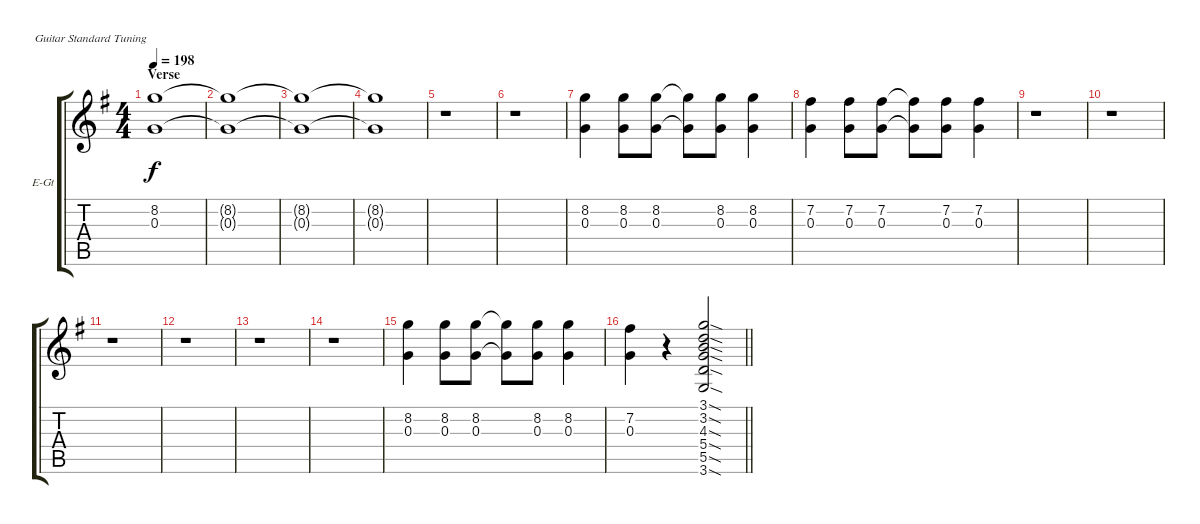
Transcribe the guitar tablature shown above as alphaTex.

\defaultSystemsLayout 4
\bracketExtendMode groupsimilarinstruments
\firstSystemTrackNameOrientation horizontal
\otherSystemsTrackNameOrientation horizontal
\track ("Guitar 1" "E-Gt") {instrument distortionguitar}
\staff {score tabs}
\tuning (E4 B3 G3 D3 A2 E2)
\ts (4 4)
\section ("" "Verse")
\tempo 198
\clef g2
\ks g
(8.2 0.3).1{dy f} |
(8.2{t} 0.3{t}).1 |
(8.2{t} 0.3{t}).1 |
(8.2{t} 0.3{t}).1 |
r.1 |
r.1 |
(8.2 0.3).4 (8.2 0.3).8 (8.2 0.3).8 (8.2{t} 0.3{t}).8 (8.2 0.3).8 (8.2 0.3).4 |
(7.2 0.3).4 (7.2 0.3).8 (7.2 0.3).8 (7.2{t} 0.3{t}).8 (7.2 0.3).8 (7.2 0.3).4 |
r.1 |
r.1 |
r.1 |
r.1 |
r.1 |
r.1 |
(8.2 0.3).4 (8.2 0.3).8 (8.2 0.3).8 (8.2{t} 0.3{t}).8 (8.2 0.3).8 (8.2 0.3).4 |
\barLineRight lightlight
(7.2 0.3).4 r.4 (3.6{sod} 5.5{sod} 5.4{sod} 4.3{sod} 3.2{sod} 3.1{sod}).2
